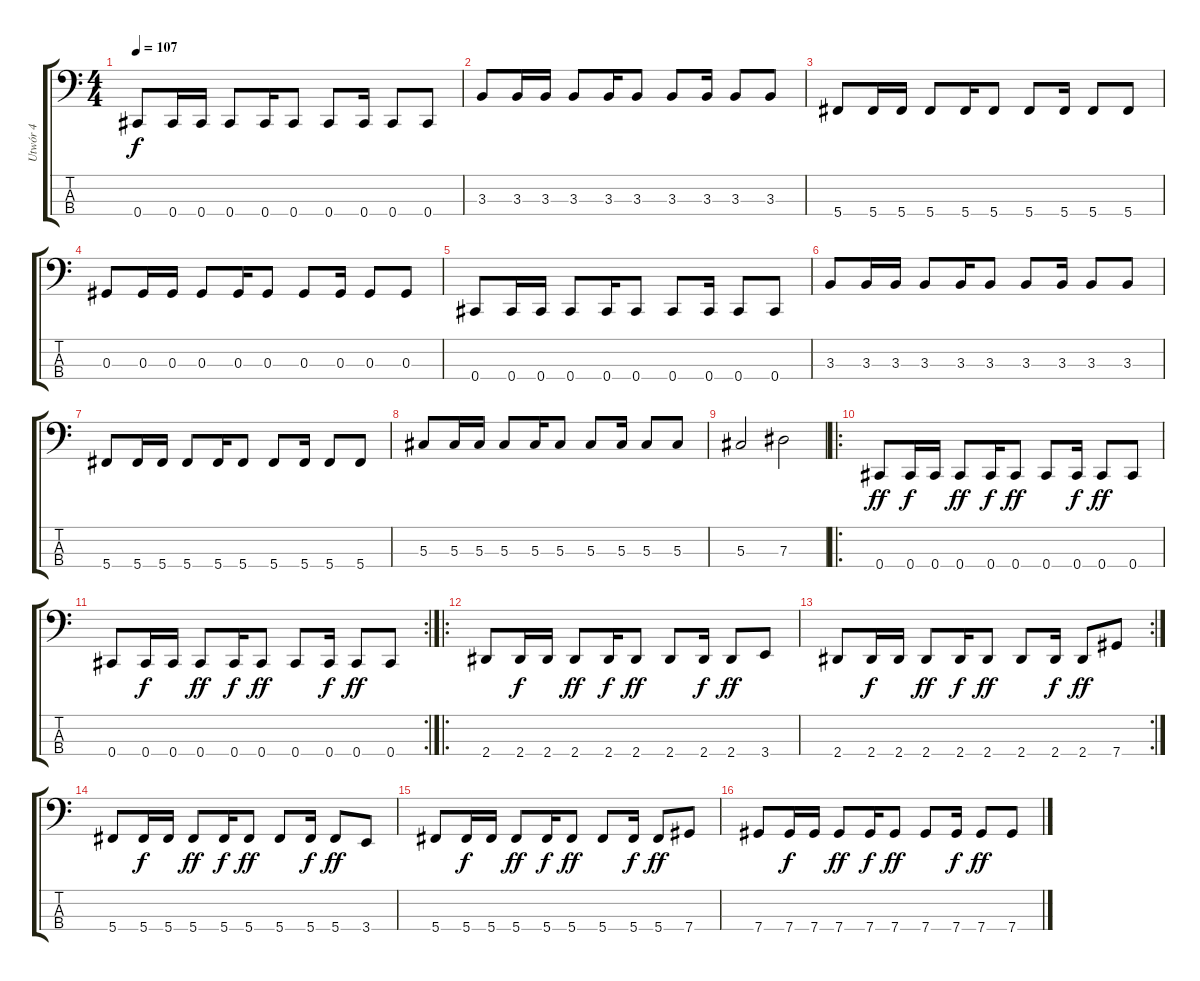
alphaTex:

\track ("Utwór 4" "Utwór 4") {instrument electricbasspick}
\staff {score tabs}
\tuning (Gb2 Db2 Ab1 Db1) {hide}
\ts (4 4)
\tempo 107
\clef f4
\ks c
0.4.8{dy f} 0.4.16 0.4.16 0.4.8 0.4.16 0.4.8 0.4.8 0.4.16 0.4.8 0.4.8 |
3.3.8 3.3.16 3.3.16 3.3.8 3.3.16 3.3.8 3.3.8 3.3.16 3.3.8 3.3.8 |
5.4.8 5.4.16 5.4.16 5.4.8 5.4.16 5.4.8 5.4.8 5.4.16 5.4.8 5.4.8 |
0.3.8 0.3.16 0.3.16 0.3.8 0.3.16 0.3.8 0.3.8 0.3.16 0.3.8 0.3.8 |
0.4.8 0.4.16 0.4.16 0.4.8 0.4.16 0.4.8 0.4.8 0.4.16 0.4.8 0.4.8 |
3.3.8 3.3.16 3.3.16 3.3.8 3.3.16 3.3.8 3.3.8 3.3.16 3.3.8 3.3.8 |
5.4.8 5.4.16 5.4.16 5.4.8 5.4.16 5.4.8 5.4.8 5.4.16 5.4.8 5.4.8 |
5.3.8 5.3.16 5.3.16 5.3.8 5.3.16 5.3.8 5.3.8 5.3.16 5.3.8 5.3.8 |
5.3.2 7.3.2 |
\ro
0.4.8{dy ff} 0.4.16{dy f} 0.4.16 0.4.8{dy ff} 0.4.16{dy f} 0.4.8{dy ff} 0.4.8 0.4.16{dy f} 0.4.8{dy ff} 0.4.8 |
\rc 2
0.4.8 0.4.16{dy f} 0.4.16 0.4.8{dy ff} 0.4.16{dy f} 0.4.8{dy ff} 0.4.8 0.4.16{dy f} 0.4.8{dy ff} 0.4.8 |
\ro
2.4.8 2.4.16{dy f} 2.4.16 2.4.8{dy ff} 2.4.16{dy f} 2.4.8{dy ff} 2.4.8 2.4.16{dy f} 2.4.8{dy ff} 3.4.8 |
\rc 2
2.4.8 2.4.16{dy f} 2.4.16 2.4.8{dy ff} 2.4.16{dy f} 2.4.8{dy ff} 2.4.8 2.4.16{dy f} 2.4.8{dy ff} 7.4.8 |
5.4.8 5.4.16{dy f} 5.4.16 5.4.8{dy ff} 5.4.16{dy f} 5.4.8{dy ff} 5.4.8 5.4.16{dy f} 5.4.8{dy ff} 3.4.8 |
5.4.8 5.4.16{dy f} 5.4.16 5.4.8{dy ff} 5.4.16{dy f} 5.4.8{dy ff} 5.4.8 5.4.16{dy f} 5.4.8{dy ff} 7.4.8 |
7.4.8 7.4.16{dy f} 7.4.16 7.4.8{dy ff} 7.4.16{dy f} 7.4.8{dy ff} 7.4.8 7.4.16{dy f} 7.4.8{dy ff} 7.4.8
